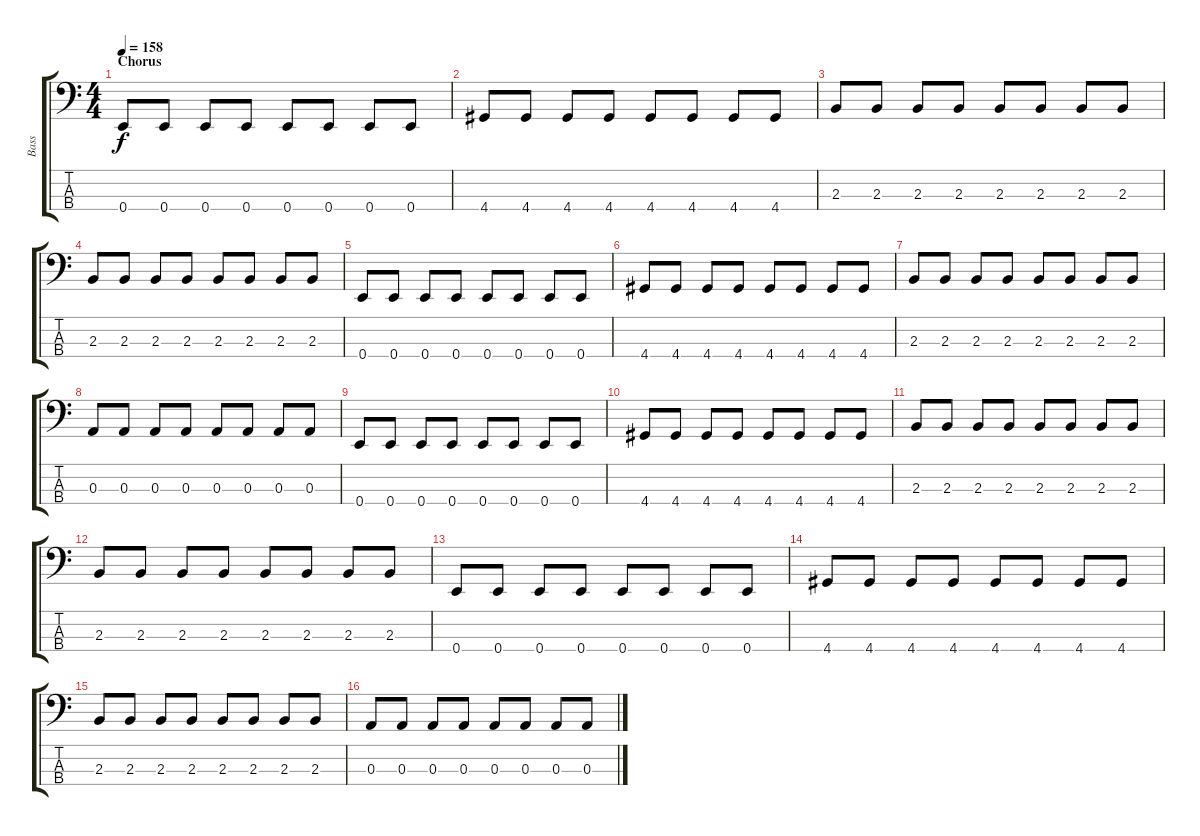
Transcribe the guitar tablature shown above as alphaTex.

\track ("Bass" "Bass") {instrument electricbasspick}
\staff {score tabs}
\tuning (G2 D2 A1 E1) {hide}
\ts (4 4)
\section ("" "Chorus")
\tempo 158
\clef f4
\ks c
0.4.8{dy f} 0.4.8 0.4.8 0.4.8 0.4.8 0.4.8 0.4.8 0.4.8 |
4.4.8 4.4.8 4.4.8 4.4.8 4.4.8 4.4.8 4.4.8 4.4.8 |
2.3.8 2.3.8 2.3.8 2.3.8 2.3.8 2.3.8 2.3.8 2.3.8 |
2.3.8 2.3.8 2.3.8 2.3.8 2.3.8 2.3.8 2.3.8 2.3.8 |
0.4.8 0.4.8 0.4.8 0.4.8 0.4.8 0.4.8 0.4.8 0.4.8 |
4.4.8 4.4.8 4.4.8 4.4.8 4.4.8 4.4.8 4.4.8 4.4.8 |
2.3.8 2.3.8 2.3.8 2.3.8 2.3.8 2.3.8 2.3.8 2.3.8 |
0.3.8 0.3.8 0.3.8 0.3.8 0.3.8 0.3.8 0.3.8 0.3.8 |
0.4.8 0.4.8 0.4.8 0.4.8 0.4.8 0.4.8 0.4.8 0.4.8 |
4.4.8 4.4.8 4.4.8 4.4.8 4.4.8 4.4.8 4.4.8 4.4.8 |
2.3.8 2.3.8 2.3.8 2.3.8 2.3.8 2.3.8 2.3.8 2.3.8 |
2.3.8 2.3.8 2.3.8 2.3.8 2.3.8 2.3.8 2.3.8 2.3.8 |
0.4.8 0.4.8 0.4.8 0.4.8 0.4.8 0.4.8 0.4.8 0.4.8 |
4.4.8 4.4.8 4.4.8 4.4.8 4.4.8 4.4.8 4.4.8 4.4.8 |
2.3.8 2.3.8 2.3.8 2.3.8 2.3.8 2.3.8 2.3.8 2.3.8 |
0.3.8 0.3.8 0.3.8 0.3.8 0.3.8 0.3.8 0.3.8 0.3.8
